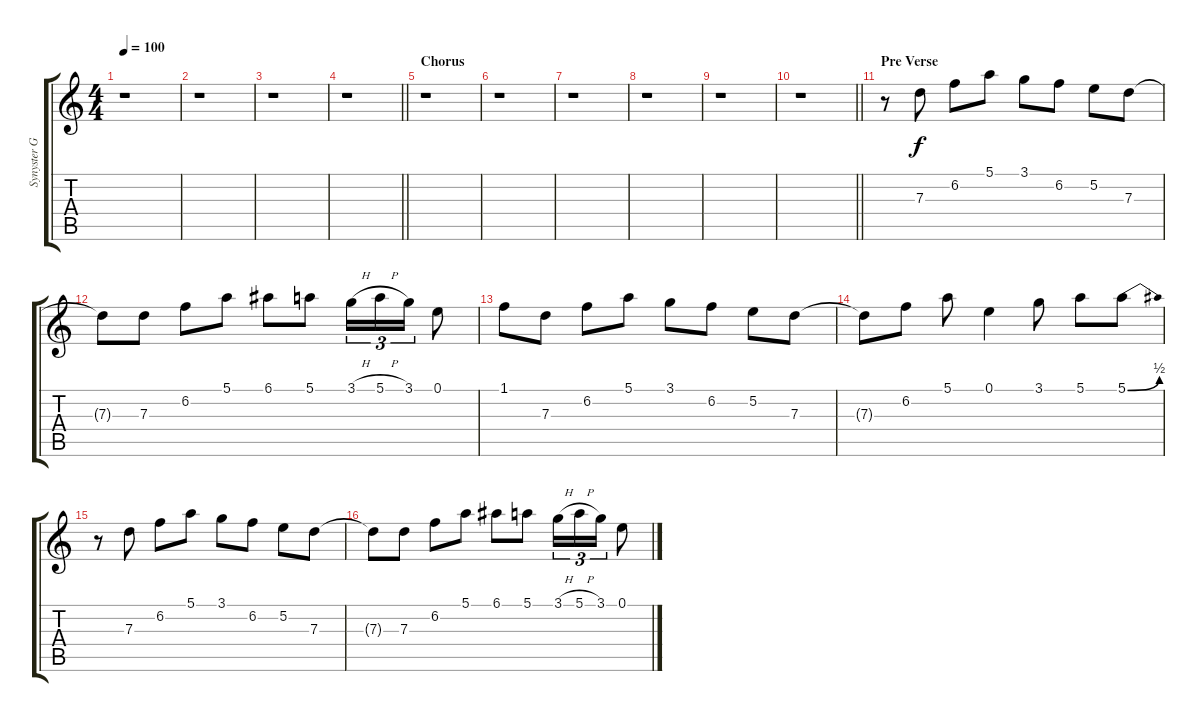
\track ("Synyster Gates Panned" "Synyster G") {instrument distortionguitar}
\staff {score tabs}
\tuning (E4 B3 G3 D3 A2 D2) {hide}
\ts (4 4)
\tempo 100
\clef g2
\ks c
r.1{dy f} |
r.1 |
r.1 |
\barLineRight lightlight
r.1 |
\section ("" "Chorus")
r.1 |
r.1 |
r.1 |
r.1 |
r.1 |
\barLineRight lightlight
r.1 |
\section ("" "Pre Verse")
r.8 7.3.8 6.2.8 5.1.8 3.1.8 6.2.8 5.2.8 7.3.8 |
7.3{t}.8 7.3.8 6.2.8 5.1.8 6.1.8 5.1.8 3.1{h}.16{tu (3 2)} 5.1{h}.16{tu (3 2)} 3.1.16{tu (3 2)} 0.1.8 |
1.1.8 7.3.8 6.2.8 5.1.8 3.1.8 6.2.8 5.2.8 7.3.8 |
7.3{t}.8 6.2.8 5.1.8 0.1.4 3.1.8 5.1.8 5.1{be (bend 0 0 60 2)}.8 |
r.8 7.3.8 6.2.8 5.1.8 3.1.8 6.2.8 5.2.8 7.3.8 |
7.3{t}.8 7.3.8 6.2.8 5.1.8 6.1.8 5.1.8 3.1{h}.16{tu (3 2)} 5.1{h}.16{tu (3 2)} 3.1.16{tu (3 2)} 0.1.8
